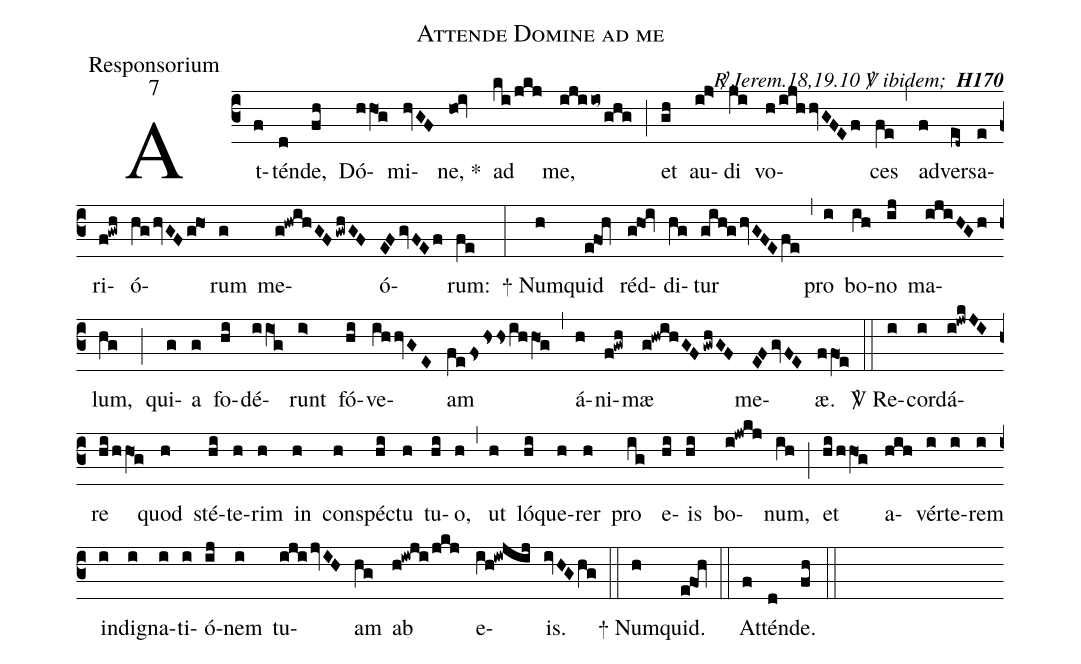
name:Attende Domine ad me;
office-part:Responsorium;
mode:7;
commentary:{\itshape\mdseries \Rbar\ Jerem.18,19.10  \Vbar\ ibidem; \/} {\bfseries H170};
%%
(c3) At(f)tén(d)de,(fh) Dó(hhO1g)mi(hvGF)ne, <sp>*</sp>(ho0!iv)
ad(ki/jkj) me,(ijiio~ghg) (;)
et(gh) au(i!j>)di(ji) vo(h/ijhhvGFEf)ces(fe) (,)
ad(f)ver(ed~)sa(e)ri(f!gwh)ó(hghvGFg!ho1)rum(g) me(g!hwihGFgwhGF)ó(EFgvFEf)rum:(fe) (:)
<sp>+</sp> Num(h)quid(e!fo1h) réd(g!ho1!iv)di(hg)tur(gih@ghvGFEfe) (,) pro(i) bo(ih)no(ij) ma(ijiHGh)lum,(hg) (;)
qui(g)a(g) fo(hi)dé(iiO1g)runt(i>) fó(hi)ve(ihhvGE)am(fefshssihhO1g) (,)
á(h)ni(f!gwh)mæ(g!hwihGFgwhGF) me(EFgvFE)æ.(ffO1e) (::)
<sp>V/</sp> Re(i)cor(i)dá(i!jwkJI)re(hi/hhO1g) quod(h) sté(hi)te(h)rim(h) in(h) con(h)spéc(hi)tu(h) tu(hi)o,(h) (,)
ut(h) ló(hi)que(h)rer(h) pro(ig) e(hi)is(hi) bo(i!jwkj)num,(ih) (;)
et(hi/hhO1g) a(hih)vér(i)te(i)rem(i) in(i)dig(i)na(i)ti(i)ó(ij)nem(i) tu(iji/jvIH)am(hg) ab(h!iwji/jkj) e(ih!iwjij)is.(ivHGhg) (::)
<sp>+</sp> Num(h)quid.(e!fo1h) (::)
At(f)tén(d)de.(fh) (::)
